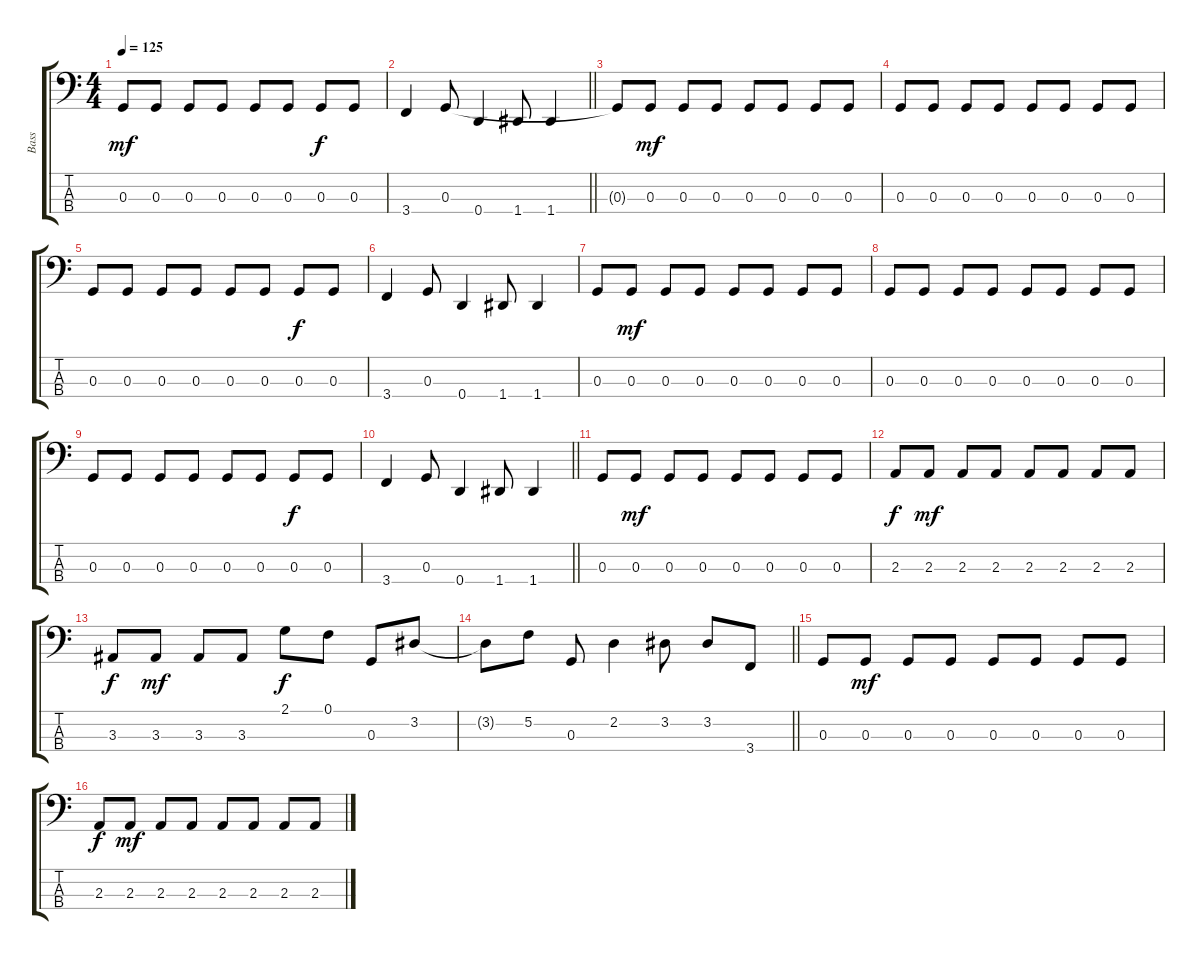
\track ("Bass" "Bass") {instrument fretlessbass}
\staff {score tabs}
\tuning (F2 C2 G1 D1) {hide}
\ts (4 4)
\tempo 125
\clef f4
\ks c
0.3.8{dy mf} 0.3.8 0.3.8 0.3.8 0.3.8 0.3.8 0.3.8{dy f} 0.3.8 |
\barLineRight lightlight
3.4.4 0.3.8 0.4.4 1.4.8 1.4.4 |
\section ("" "")
0.3{t}.8 0.3.8{dy mf} 0.3.8 0.3.8 0.3.8 0.3.8 0.3.8 0.3.8 |
0.3.8 0.3.8 0.3.8 0.3.8 0.3.8 0.3.8 0.3.8 0.3.8 |
0.3.8 0.3.8 0.3.8 0.3.8 0.3.8 0.3.8 0.3.8{dy f} 0.3.8 |
3.4.4 0.3.8 0.4.4 1.4.8 1.4.4 |
0.3.8 0.3.8{dy mf} 0.3.8 0.3.8 0.3.8 0.3.8 0.3.8 0.3.8 |
0.3.8 0.3.8 0.3.8 0.3.8 0.3.8 0.3.8 0.3.8 0.3.8 |
0.3.8 0.3.8 0.3.8 0.3.8 0.3.8 0.3.8 0.3.8{dy f} 0.3.8 |
\barLineRight lightlight
3.4.4 0.3.8 0.4.4 1.4.8 1.4.4 |
\section ("" "")
0.3.8 0.3.8{dy mf} 0.3.8 0.3.8 0.3.8 0.3.8 0.3.8 0.3.8 |
2.3.8{dy f} 2.3.8{dy mf} 2.3.8 2.3.8 2.3.8 2.3.8 2.3.8 2.3.8 |
3.3.8{dy f} 3.3.8{dy mf} 3.3.8 3.3.8 2.1.8{dy f} 0.1.8 0.3.8 3.2.8 |
\barLineRight lightlight
3.2{t}.8 5.2.8 0.3.8 2.2.4 3.2.8 3.2.8 3.4.8 |
0.3.8 0.3.8{dy mf} 0.3.8 0.3.8 0.3.8 0.3.8 0.3.8 0.3.8 |
2.3.8{dy f} 2.3.8{dy mf} 2.3.8 2.3.8 2.3.8 2.3.8 2.3.8 2.3.8
